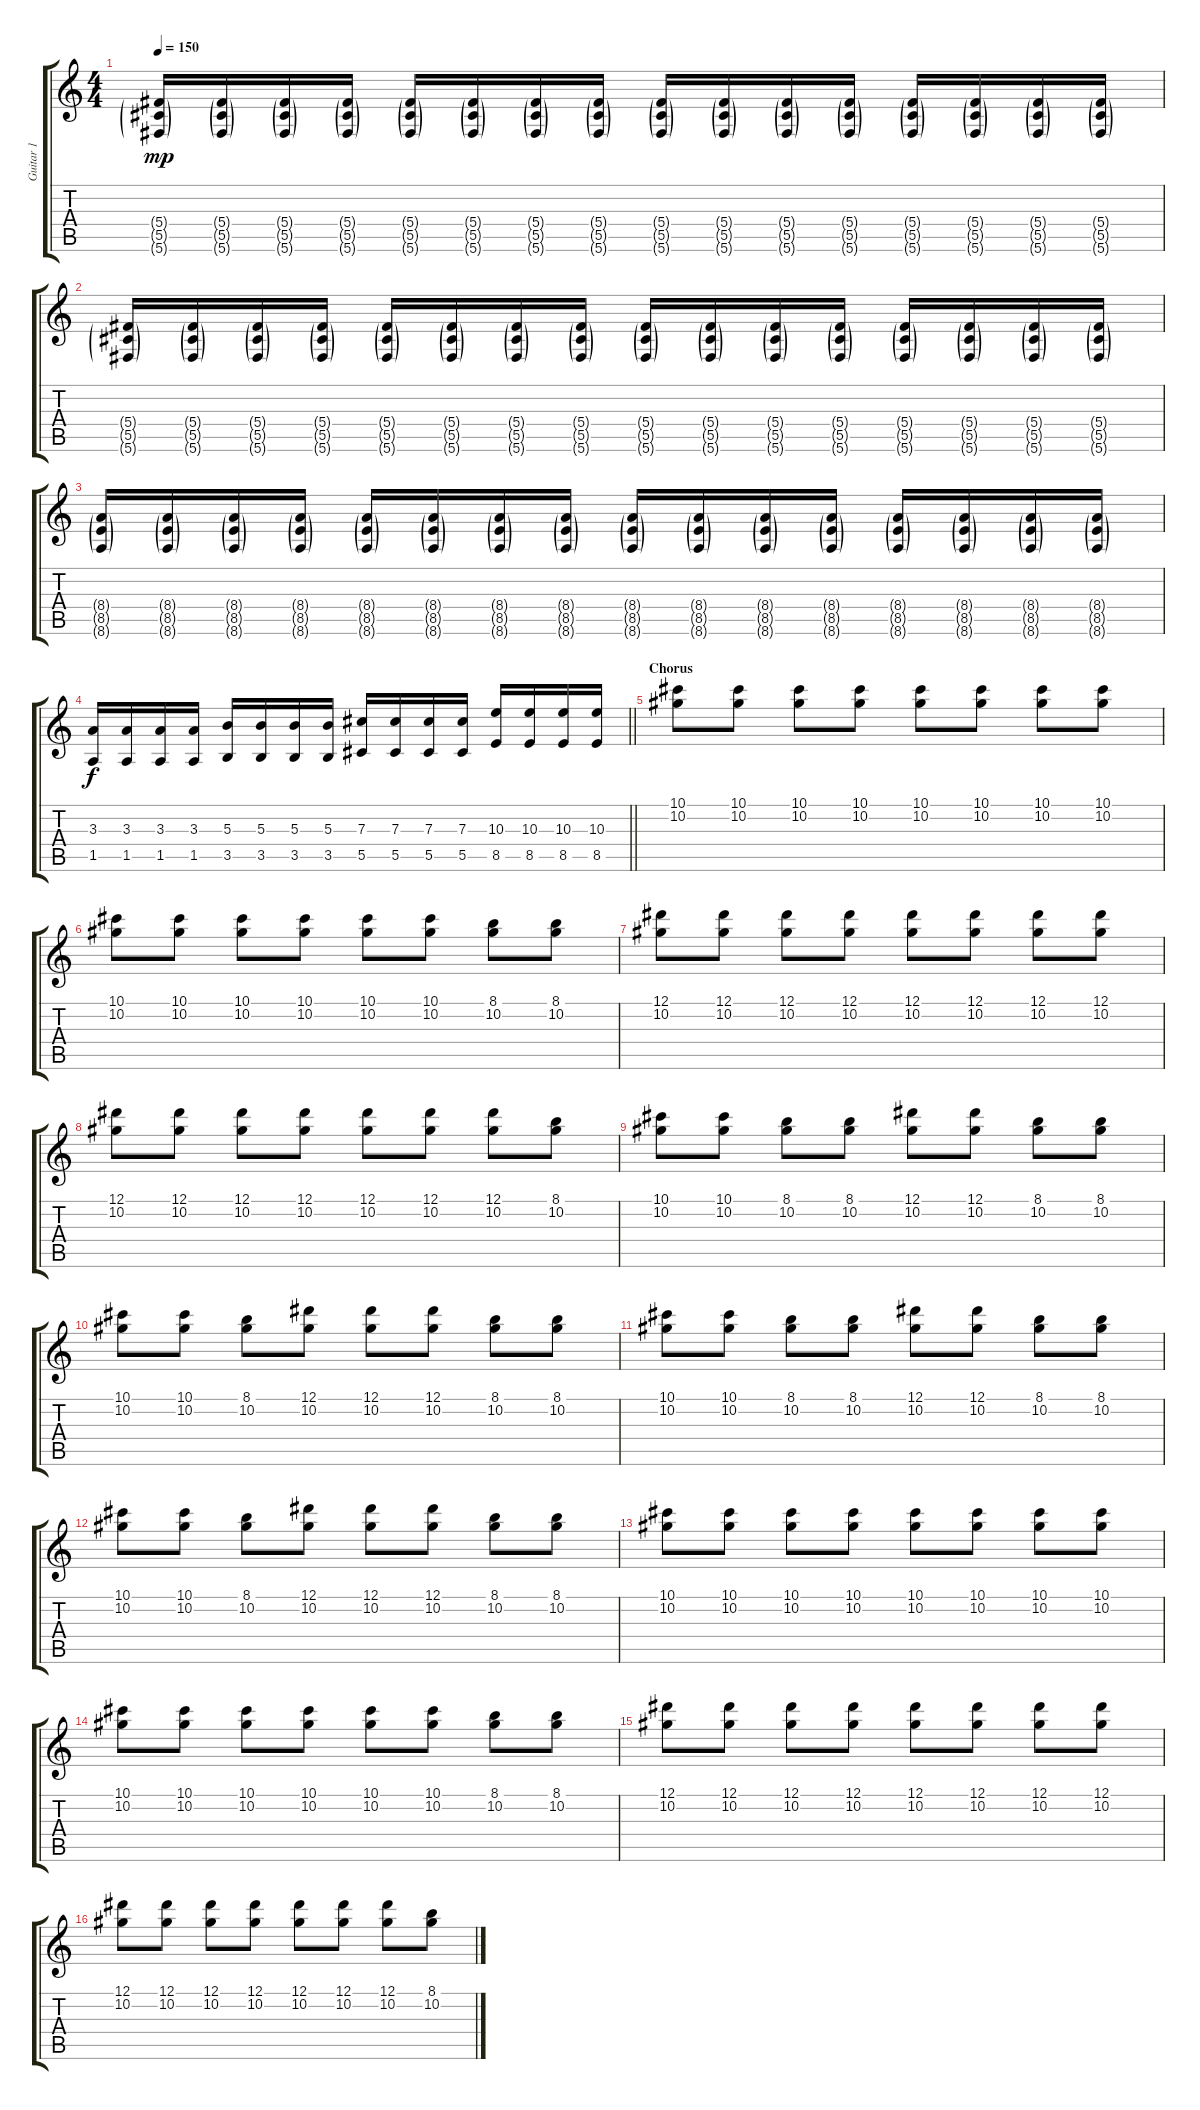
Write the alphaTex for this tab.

\track ("Guitar 1" "Guitar 1") {instrument distortionguitar}
\staff {score tabs}
\tuning (Eb4 Bb3 Gb3 Db3 Ab2 Db2) {hide}
\ts (4 4)
\tempo 150
\clef g2
\ks c
(5.4{g} 5.5{g} 5.6{g}).16{dy mp} (5.4{g} 5.5{g} 5.6{g}).16 (5.4{g} 5.5{g} 5.6{g}).16 (5.4{g} 5.5{g} 5.6{g}).16 (5.4{g} 5.5{g} 5.6{g}).16 (5.4{g} 5.5{g} 5.6{g}).16 (5.4{g} 5.5{g} 5.6{g}).16 (5.4{g} 5.5{g} 5.6{g}).16 (5.4{g} 5.5{g} 5.6{g}).16 (5.4{g} 5.5{g} 5.6{g}).16 (5.4{g} 5.5{g} 5.6{g}).16 (5.4{g} 5.5{g} 5.6{g}).16 (5.4{g} 5.5{g} 5.6{g}).16 (5.4{g} 5.5{g} 5.6{g}).16 (5.4{g} 5.5{g} 5.6{g}).16 (5.4{g} 5.5{g} 5.6{g}).16 |
(5.4{g} 5.5{g} 5.6{g}).16 (5.4{g} 5.5{g} 5.6{g}).16 (5.4{g} 5.5{g} 5.6{g}).16 (5.4{g} 5.5{g} 5.6{g}).16 (5.4{g} 5.5{g} 5.6{g}).16 (5.4{g} 5.5{g} 5.6{g}).16 (5.4{g} 5.5{g} 5.6{g}).16 (5.4{g} 5.5{g} 5.6{g}).16 (5.4{g} 5.5{g} 5.6{g}).16 (5.4{g} 5.5{g} 5.6{g}).16 (5.4{g} 5.5{g} 5.6{g}).16 (5.4{g} 5.5{g} 5.6{g}).16 (5.4{g} 5.5{g} 5.6{g}).16 (5.4{g} 5.5{g} 5.6{g}).16 (5.4{g} 5.5{g} 5.6{g}).16 (5.4{g} 5.5{g} 5.6{g}).16 |
(8.4{g} 8.5{g} 8.6{g}).16 (8.4{g} 8.5{g} 8.6{g}).16 (8.4{g} 8.5{g} 8.6{g}).16 (8.4{g} 8.5{g} 8.6{g}).16 (8.4{g} 8.5{g} 8.6{g}).16 (8.4{g} 8.5{g} 8.6{g}).16 (8.4{g} 8.5{g} 8.6{g}).16 (8.4{g} 8.5{g} 8.6{g}).16 (8.4{g} 8.5{g} 8.6{g}).16 (8.4{g} 8.5{g} 8.6{g}).16 (8.4{g} 8.5{g} 8.6{g}).16 (8.4{g} 8.5{g} 8.6{g}).16 (8.4{g} 8.5{g} 8.6{g}).16 (8.4{g} 8.5{g} 8.6{g}).16 (8.4{g} 8.5{g} 8.6{g}).16 (8.4{g} 8.5{g} 8.6{g}).16 |
\barLineRight lightlight
(3.3 1.5).16{dy f} (3.3 1.5).16 (3.3 1.5).16 (3.3 1.5).16 (5.3 3.5).16 (5.3 3.5).16 (5.3 3.5).16 (5.3 3.5).16 (7.3 5.5).16 (7.3 5.5).16 (7.3 5.5).16 (7.3 5.5).16 (10.3 8.5).16 (10.3 8.5).16 (10.3 8.5).16 (10.3 8.5).16 |
\section ("" "Chorus")
(10.1 10.2).8 (10.1 10.2).8 (10.1 10.2).8 (10.1 10.2).8 (10.1 10.2).8 (10.1 10.2).8 (10.1 10.2).8 (10.1 10.2).8 |
(10.1 10.2).8 (10.1 10.2).8 (10.1 10.2).8 (10.1 10.2).8 (10.1 10.2).8 (10.1 10.2).8 (8.1 10.2).8 (8.1 10.2).8 |
(12.1 10.2).8 (12.1 10.2).8 (12.1 10.2).8 (12.1 10.2).8 (12.1 10.2).8 (12.1 10.2).8 (12.1 10.2).8 (12.1 10.2).8 |
(12.1 10.2).8 (12.1 10.2).8 (12.1 10.2).8 (12.1 10.2).8 (12.1 10.2).8 (12.1 10.2).8 (12.1 10.2).8 (8.1 10.2).8 |
(10.1 10.2).8 (10.1 10.2).8 (8.1 10.2).8 (8.1 10.2).8 (12.1 10.2).8 (12.1 10.2).8 (8.1 10.2).8 (8.1 10.2).8 |
(10.1 10.2).8 (10.1 10.2).8 (8.1 10.2).8 (12.1 10.2).8 (12.1 10.2).8 (12.1 10.2).8 (8.1 10.2).8 (8.1 10.2).8 |
(10.1 10.2).8 (10.1 10.2).8 (8.1 10.2).8 (8.1 10.2).8 (12.1 10.2).8 (12.1 10.2).8 (8.1 10.2).8 (8.1 10.2).8 |
(10.1 10.2).8 (10.1 10.2).8 (8.1 10.2).8 (12.1 10.2).8 (12.1 10.2).8 (12.1 10.2).8 (8.1 10.2).8 (8.1 10.2).8 |
(10.1 10.2).8 (10.1 10.2).8 (10.1 10.2).8 (10.1 10.2).8 (10.1 10.2).8 (10.1 10.2).8 (10.1 10.2).8 (10.1 10.2).8 |
(10.1 10.2).8 (10.1 10.2).8 (10.1 10.2).8 (10.1 10.2).8 (10.1 10.2).8 (10.1 10.2).8 (8.1 10.2).8 (8.1 10.2).8 |
(12.1 10.2).8 (12.1 10.2).8 (12.1 10.2).8 (12.1 10.2).8 (12.1 10.2).8 (12.1 10.2).8 (12.1 10.2).8 (12.1 10.2).8 |
(12.1 10.2).8 (12.1 10.2).8 (12.1 10.2).8 (12.1 10.2).8 (12.1 10.2).8 (12.1 10.2).8 (12.1 10.2).8 (8.1 10.2).8
